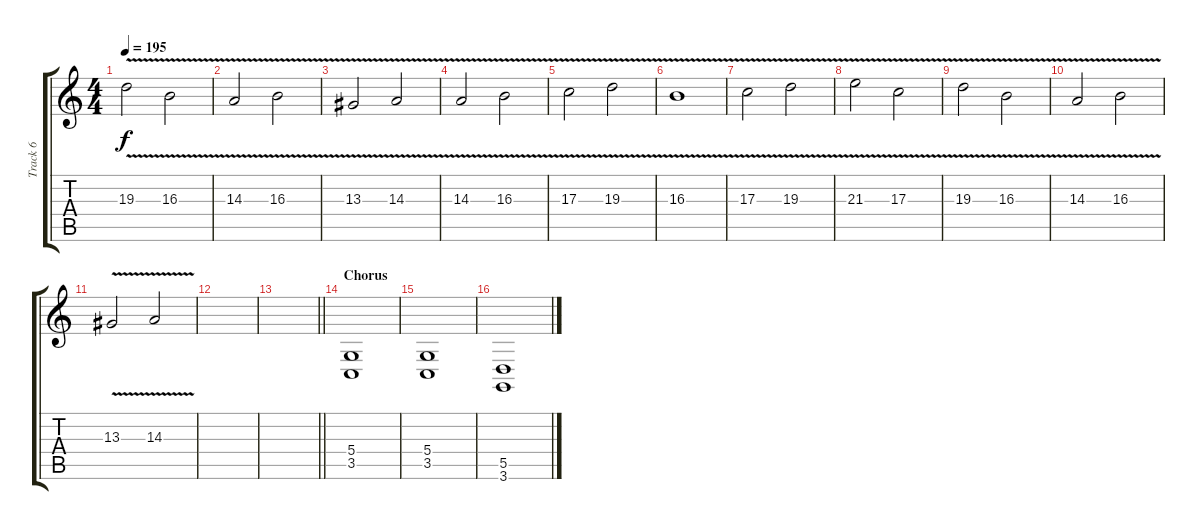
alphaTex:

\track ("Track 6" "Track 6") {instrument lead2sawtooth}
\staff {score tabs}
\tuning (E4 B3 G3 D3 A2 E2) {hide}
\ts (4 4)
\tempo 195
\clef g2
\ks c
19.3{v}.2{dy f} 16.3{v}.2 |
14.3{v}.2 16.3{v}.2 |
13.3{v}.2 14.3{v}.2 |
14.3{v}.2 16.3{v}.2 |
17.3{v}.2 19.3{v}.2 |
16.3{v}.1 |
17.3{v}.2 19.3{v}.2 |
21.3{v}.2 17.3{v}.2 |
19.3{v}.2 16.3{v}.2 |
14.3{v}.2 16.3{v}.2 |
13.3{v}.2 14.3{v}.2 |
|
\barLineRight lightlight
|
\section ("" "Chorus")
(5.4 3.5).1 |
(5.4 3.5).1 |
(5.5 3.6).1
